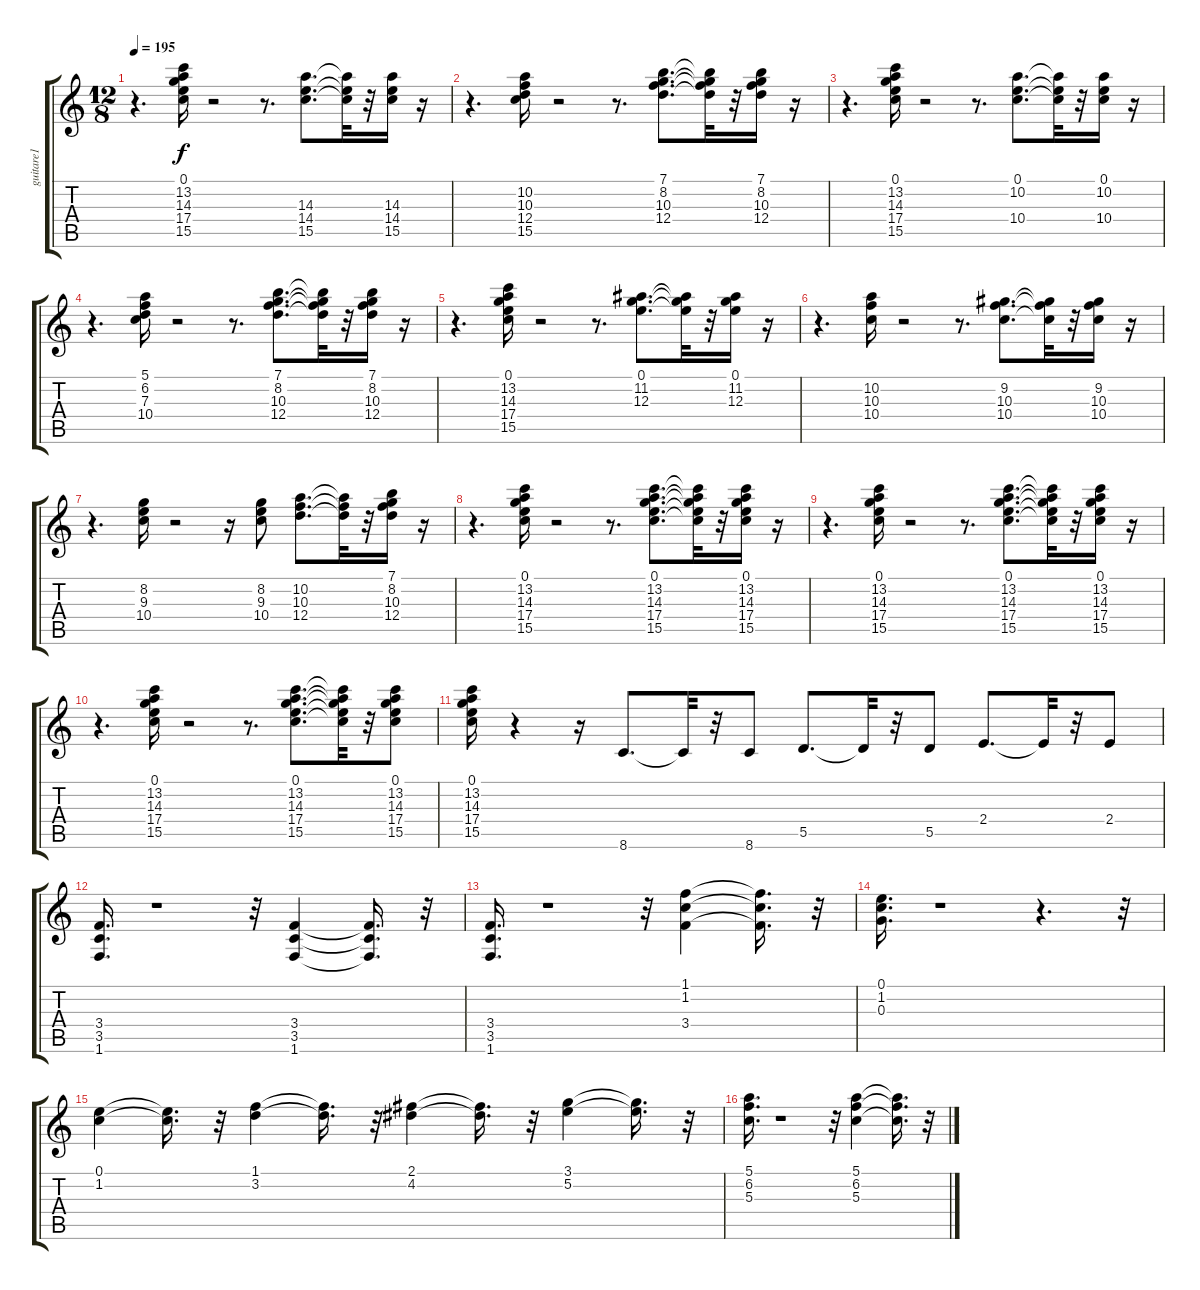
\track ("guitare1" "guitare1") {instrument electricguitarclean}
\staff {score tabs}
\tuning (E4 B3 G3 D3 A2 E2) {hide}
\ts (12 8)
\tempo 195
\clef g2
\ks c
r.4{d dy f} (0.1 13.2 14.3 17.4 15.5).16 r.2 r.8{d} (14.3 14.4 15.5).8{d} (14.3{t} 14.4{t} 15.5{t}).32 r.32 (14.3 14.4 15.5).16 r.16 |
r.4{d} (10.2 10.3 12.4 15.5).16 r.2 r.8{d} (7.1 8.2 10.3 12.4).8{d} (7.1{t} 8.2{t} 10.3{t} 12.4{t}).32 r.32 (7.1 8.2 10.3 12.4).16 r.16 |
r.4{d} (0.1 13.2 14.3 17.4 15.5).16 r.2 r.8{d} (0.1 10.2 10.4).8{d} (0.1{t} 10.2{t} 10.4{t}).32 r.32 (0.1 10.2 10.4).16 r.16 |
r.4{d} (5.1 6.2 7.3 10.4).16 r.2 r.8{d} (7.1 8.2 10.3 12.4).8{d} (7.1{t} 8.2{t} 10.3{t} 12.4{t}).32 r.32 (7.1 8.2 10.3 12.4).16 r.16 |
r.4{d} (0.1 13.2 14.3 17.4 15.5).16 r.2 r.8{d} (0.1 11.2 12.3).8{d} (0.1{t} 11.2{t} 12.3{t}).32 r.32 (0.1 11.2 12.3).16 r.16 |
r.4{d} (10.2 10.3 10.4).16 r.2 r.8{d} (9.2 10.3 10.4).8{d} (9.2{t} 10.3{t} 10.4{t}).32 r.32 (9.2 10.3 10.4).16 r.16 |
r.4{d} (8.2 9.3 10.4).16 r.2 r.16 (8.2 9.3 10.4).8 (10.2 10.3 12.4).8{d} (10.2{t} 10.3{t} 12.4{t}).32 r.32 (7.1 8.2 10.3 12.4).16 r.16 |
r.4{d} (0.1 13.2 14.3 17.4 15.5).16 r.2 r.8{d} (0.1 13.2 14.3 17.4 15.5).8{d} (0.1{t} 13.2{t} 14.3{t} 17.4{t} 15.5{t}).32 r.32 (0.1 13.2 14.3 17.4 15.5).16 r.16 |
r.4{d} (0.1 13.2 14.3 17.4 15.5).16 r.2 r.8{d} (0.1 13.2 14.3 17.4 15.5).8{d} (0.1{t} 13.2{t} 14.3{t} 17.4{t} 15.5{t}).32 r.32 (0.1 13.2 14.3 17.4 15.5).16 r.16 |
r.4{d} (0.1 13.2 14.3 17.4 15.5).16 r.2 r.8{d} (0.1 13.2 14.3 17.4 15.5).8{d} (0.1{t} 13.2{t} 14.3{t} 17.4{t} 15.5{t}).32 r.32 (0.1 13.2 14.3 17.4 15.5).8 |
(0.1 13.2 14.3 17.4 15.5).16 r.4 r.16 8.6.8{d} 8.6{t}.32 r.32 8.6.8 5.5.8{d} 5.5{t}.32 r.32 5.5.8 2.4.8{d} 2.4{t}.32 r.32 2.4.8 |
(3.4 3.5 1.6).16{d} r.1 r.32 (3.4 3.5 1.6).4 (3.4{t} 3.5{t} 1.6{t}).16{d} r.32 |
(3.4 3.5 1.6).16{d} r.1 r.32 (1.1 1.2 3.4).4 (1.1{t} 1.2{t} 3.4{t}).16{d} r.32 |
(0.1 1.2 0.3).16{d} r.1 r.4{d} r.32 |
(0.1 1.2).4 (0.1{t} 1.2{t}).16{d} r.32 (1.1 3.2).4 (1.1{t} 3.2{t}).16{d} r.32 (2.1 4.2).4 (2.1{t} 4.2{t}).16{d} r.32 (3.1 5.2).4 (3.1{t} 5.2{t}).16{d} r.32 |
(5.1 6.2 5.3).16{d} r.1 r.32 (5.1 6.2 5.3).4 (5.1{t} 6.2{t} 5.3{t}).16{d} r.32
